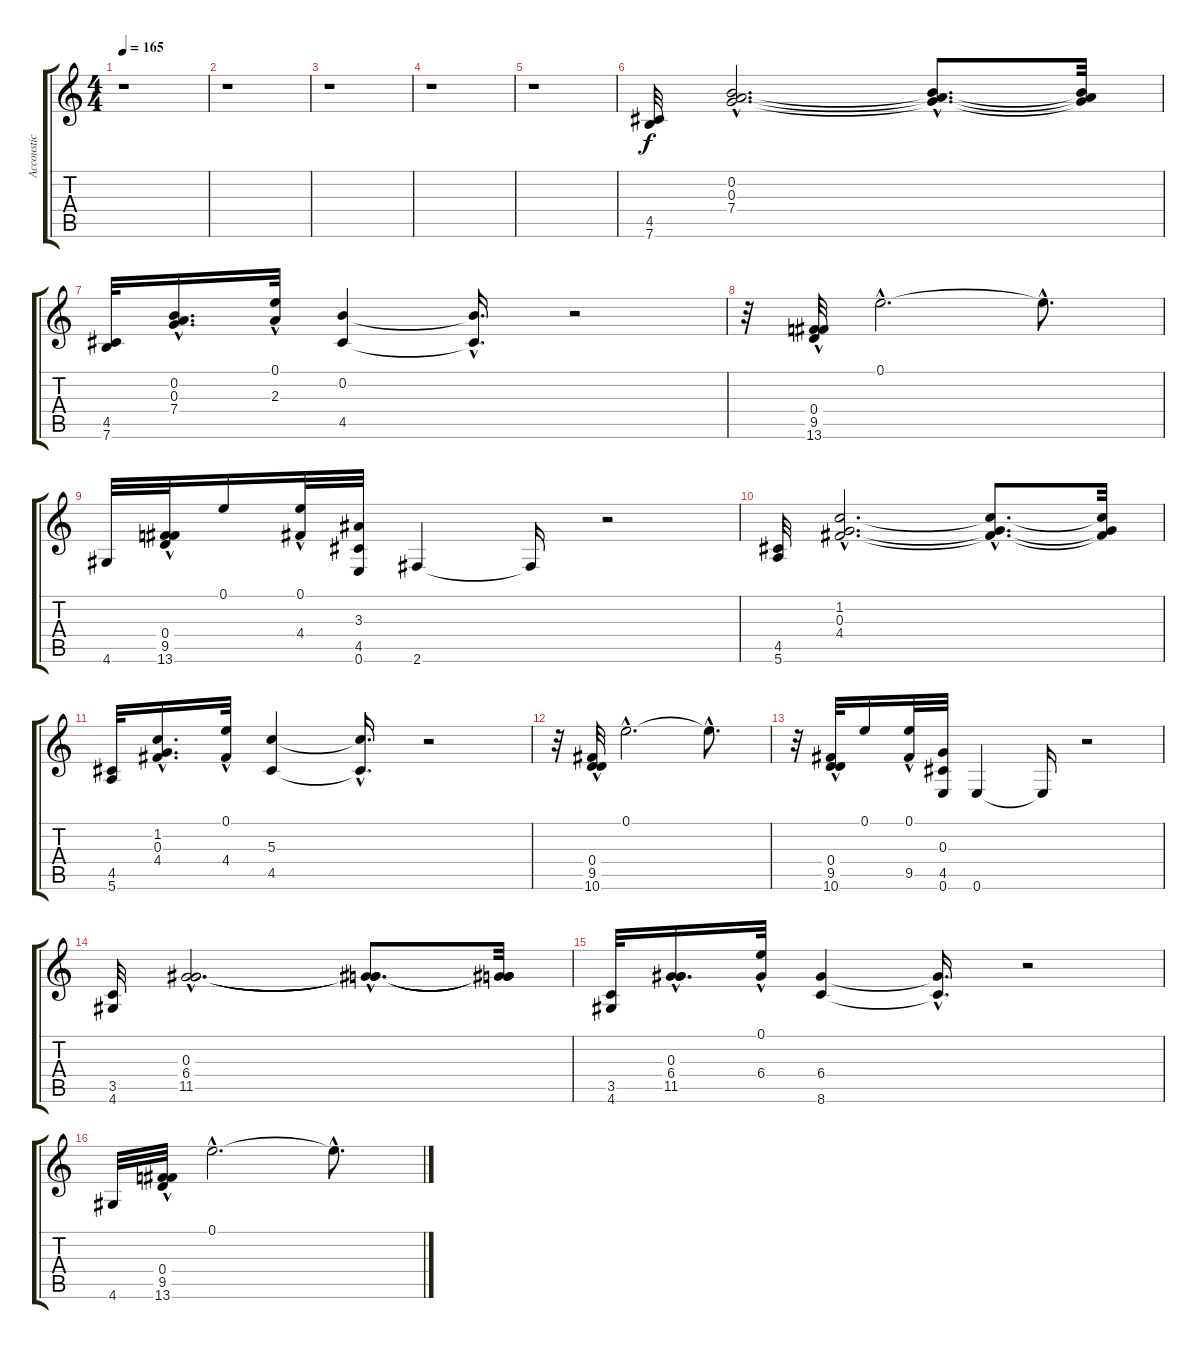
\track ("Accoustic Guitar" "Accoustic ") {instrument acousticguitarsteel}
\staff {score tabs}
\tuning (E4 B3 G3 D3 A2 E2) {hide}
\ts (4 4)
\tempo 165
\clef g2
\ks c
r.1{dy f} |
r.1 |
r.1 |
r.1 |
r.1 |
(4.5 7.6).32 (0.2{hac} 0.3{hac} 7.4{hac}).2{d} (0.2{hac t} 0.3{hac t} 7.4{hac t}).8{d} (0.2{t} 0.3{t} 7.4{t}).32 |
(4.5 7.6).32 (0.2{hac} 0.3{hac} 7.4{hac}).16{d} (0.1{hac} 2.3{hac}).32 (0.2 4.5).4 (0.2{hac t} 4.5{hac t}).16{d} r.2 |
r.32 (0.4{hac} 9.5{hac} 13.6{hac}).32 0.1{hac}.2{d} 0.1{hac t}.8{d} |
4.6.32 (0.4{hac} 9.5{hac} 13.6{hac}).32 0.1.16 (0.1{hac} 4.4{hac}).32 (3.3 4.5 0.6).32 2.6.4 2.6{t}.16 r.2 |
(4.5 5.6).32 (1.2{hac} 0.3{hac} 4.4{hac}).2{d} (1.2{hac t} 0.3{hac t} 4.4{hac t}).8{d} (1.2{t} 0.3{t} 4.4{t}).32 |
(4.5 5.6).32 (1.2{hac} 0.3{hac} 4.4{hac}).16{d} (0.1{hac} 4.4{hac}).32 (5.3 4.5).4 (5.3{hac t} 4.5{hac t}).16{d} r.2 |
r.32 (0.4{hac} 9.5{hac} 10.6{hac}).32 0.1{hac}.2{d} 0.1{hac t}.8{d} |
r.32 (0.4{hac} 9.5{hac} 10.6{hac}).32 0.1.16 (0.1{hac} 9.5{hac}).32 (0.3 4.5 0.6).32 0.6.4 0.6{t}.16 r.2 |
(3.5 4.6).32 (0.3{hac} 6.4{hac} 11.5{hac}).2{d} (0.3{hac t} 6.4{hac t} 11.5{hac t}).8{d} (0.3{t} 6.4{t} 11.5{t}).32 |
(3.5 4.6).32 (0.3{hac} 6.4{hac} 11.5{hac}).16{d} (0.1{hac} 6.4{hac}).32 (6.4 8.6).4 (6.4{hac t} 8.6{hac t}).16{d} r.2 |
4.6.32 (0.4{hac} 9.5{hac} 13.6{hac}).32 0.1{hac}.2{d} 0.1{hac t}.8{d}
